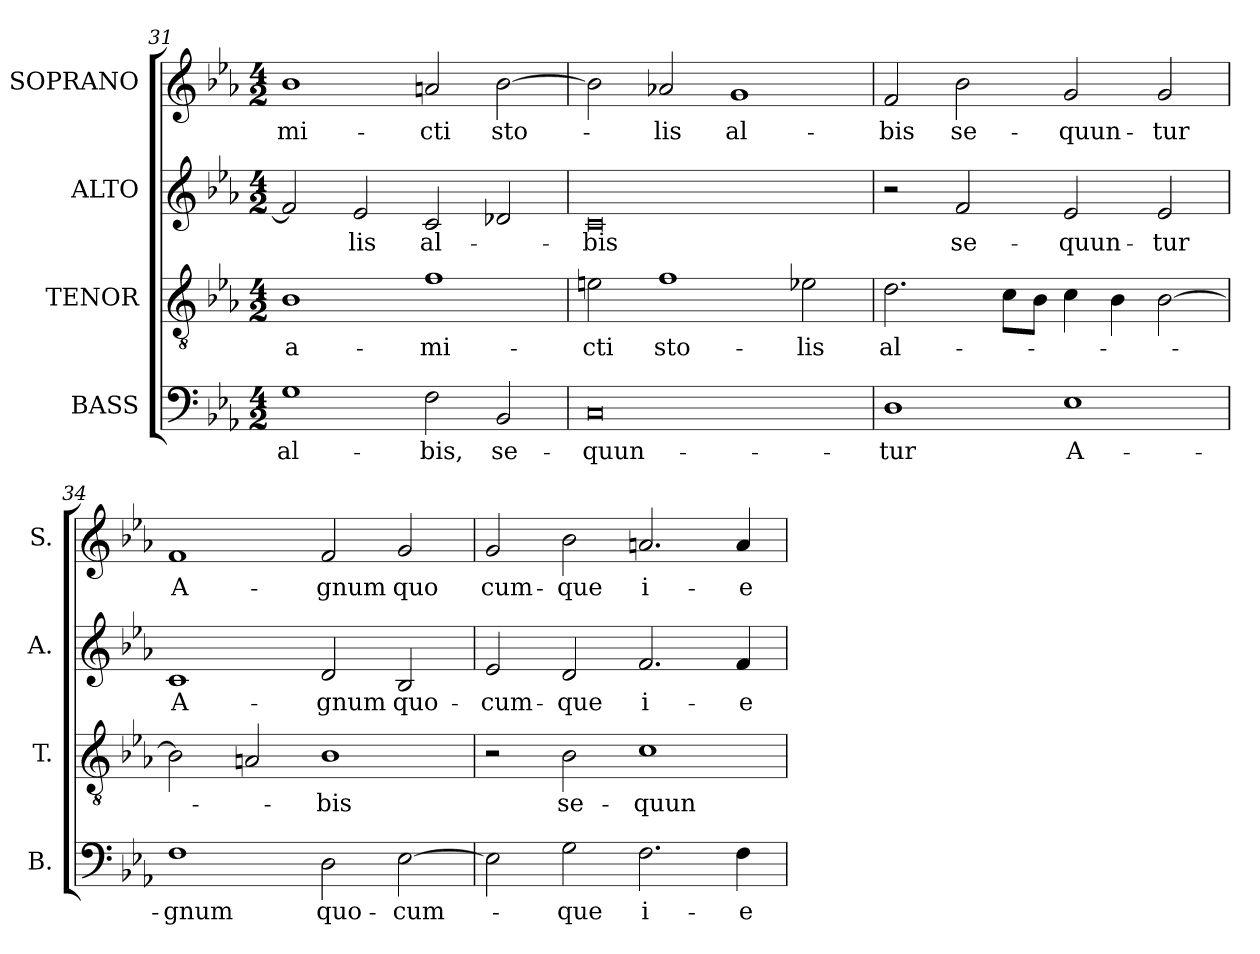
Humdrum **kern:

**kern	**text	**kern	**text	**kern	**text	**kern	**text
*part4	*part4	*part3	*part3	*part2	*part2	*part1	*part1
*staff4	*staff4	*staff3	*staff3	*staff2	*staff2	*staff1	*staff1
*I"BASS	*	*I"TENOR	*	*I"ALTO	*	*I"SOPRANO	*
*I'B.	*	*I'T.	*	*I'A.	*	*I'S.	*
*clefF4	*	*clefGv2	*	*clefG2	*	*clefG2	*
*	*	*ITrd7c12	*	*	*	*	*
*k[b-e-a-]	*	*k[b-e-a-]	*	*k[b-e-a-]	*	*k[b-e-a-]	*
*E-:	*	*E-:	*	*E-:	*	*E-:	*
*M4/2	*	*M4/2	*	*M4/2	*	*M4/2	*
=31	=31	=31	=31	=31	=31	=31	=31
!	!LO:LY:b:color=#000000	!	!	!	!	!	!
!	!	!	!LO:LY:b:color=#000000	!	!	!	!
!	!	!	!	!	!	!	!LO:LY:b:color=#000000
1Gi	al-	1BB-i	a-	2fi/]	.	1b-i	-mi-
!	!	!	!	!	!LO:LY:b:color=#000000	!	!
.	.	.	.	2e-i/	-lis	.	.
!	!LO:LY:b:color=#000000	!	!	!	!	!	!
!	!	!	!LO:LY:b:color=#000000	!	!	!	!
!	!	!	!	!	!LO:LY:b:color=#000000	!	!
!	!	!	!	!	!	!	!LO:LY:b:color=#000000
2Fi\	-bis,	1Fi	-mi-	2ci/	al-	2ani/	-cti
!	!LO:LY:b:color=#000000	!	!	!	!	!	!
!	!	!	!	!	!	!	!LO:LY:b:color=#000000
2BB-i/	se-	.	.	2d-Xi/	.	[2b-i\	sto-
=32	=32	=32	=32	=32	=32	=32	=32
!	!LO:LY:b:color=#000000	!	!	!	!	!	!
!	!	!	!LO:LY:b:color=#000000	!	!	!	!
!	!	!	!	!	!LO:LY:b:color=#000000	!	!
0Ci	-quun-	2Eni\	-cti	0ci	-bis	2b-i\]	.
!	!	!	!LO:LY:b:color=#000000	!	!	!	!
!	!	!	!	!	!	!	!LO:LY:b:color=#000000
.	.	1Fi	sto-	.	.	2a-Xi/	-lis
!	!	!	!	!	!	!	!LO:LY:b:color=#000000
.	.	.	.	.	.	1gi	al-
!	!	!	!LO:LY:b:color=#000000	!	!	!	!
.	.	2E-Xi\	-lis	.	.	.	.
!!LO:LB:g=z
=33	=33	=33	=33	=33	=33	=33	=33
!	!LO:LY:b:color=#000000	!	!	!	!	!	!
!	!	!	!LO:LY:b:color=#000000	!	!	!	!
!	!	!	!	!	!	!	!LO:LY:b:color=#000000
1Di	-tur	2.Di\	al-	2r	.	2fi/	-bis
!	!	!	!	!	!LO:LY:b:color=#000000	!	!
!	!	!	!	!	!	!	!LO:LY:b:color=#000000
.	.	.	.	2fi/	se-	2b-i\	se-
.	.	8Ci\L	.	.	.	.	.
.	.	8BB-i\J	.	.	.	.	.
!	!LO:LY:b:color=#000000	!	!	!	!	!	!
!	!	!	!	!	!LO:LY:b:color=#000000	!	!
!	!	!	!	!	!	!	!LO:LY:b:color=#000000
1E-i	A-	4Ci\	.	2e-i/	-quun-	2gi/	-quun-
.	.	4BB-i\	.	.	.	.	.
!	!	!	!	!	!LO:LY:b:color=#000000	!	!
!	!	!	!	!	!	!	!LO:LY:b:color=#000000
.	.	[2BB-i\	.	2e-i/	-tur	2gi/	-tur
=34	=34	=34	=34	=34	=34	=34	=34
!	!LO:LY:b:color=#000000	!	!	!	!	!	!
!	!	!	!	!	!LO:LY:b:color=#000000	!	!
!	!	!	!	!	!	!	!LO:LY:b:color=#000000
1Fi	-gnum	2BB-i\]	.	1ci	A-	1fi	A-
.	.	2AAni/	.	.	.	.	.
!	!LO:LY:b:color=#000000	!	!	!	!	!	!
!	!	!	!LO:LY:b:color=#000000	!	!	!	!
!	!	!	!	!	!LO:LY:b:color=#000000	!	!
!	!	!	!	!	!	!	!LO:LY:b:color=#000000
2Di\	quo-	1BB-i	-bis	2di/	-gnum	2fi/	-gnum
!	!LO:LY:b:color=#000000	!	!	!	!	!	!
!	!	!	!	!	!LO:LY:b:color=#000000	!	!
!	!	!	!	!	!	!	!LO:LY:b:color=#000000
[2E-i\	-cum-	.	.	2B-i/	quo-	2gi/	quo
=35	=35	=35	=35	=35	=35	=35	=35
!	!	!	!	!	!LO:LY:b:color=#000000	!	!
!	!	!	!	!	!	!	!LO:LY:b:color=#000000
2E-i\]	.	2r	.	2e-i/	-cum-	2gi/	cum-
!	!LO:LY:b:color=#000000	!	!	!	!	!	!
!	!	!	!LO:LY:b:color=#000000	!	!	!	!
!	!	!	!	!	!LO:LY:b:color=#000000	!	!
!	!	!	!	!	!	!	!LO:LY:b:color=#000000
2Gi\	-que	2BB-i\	se-	2di/	-que	2b-i\	-que
!	!LO:LY:b:color=#000000	!	!	!	!	!	!
!	!	!	!LO:LY:b:color=#000000	!	!	!	!
!	!	!	!	!	!LO:LY:b:color=#000000	!	!
!	!	!	!	!	!	!	!LO:LY:b:color=#000000
2.Fi\	i-	1Ci	-quun-	2.fi/	i-	2.ani/	i-
!	!LO:LY:b:color=#000000	!	!	!	!	!	!
!	!	!	!	!	!LO:LY:b:color=#000000	!	!
!	!	!	!	!	!	!	!LO:LY:b:color=#000000
4Fi\	-e-	.	.	4fi/	-e-	4ai/	-e-
=	=	=	=	=	=	=	=
*-	*-	*-	*-	*-	*-	*-	*-
